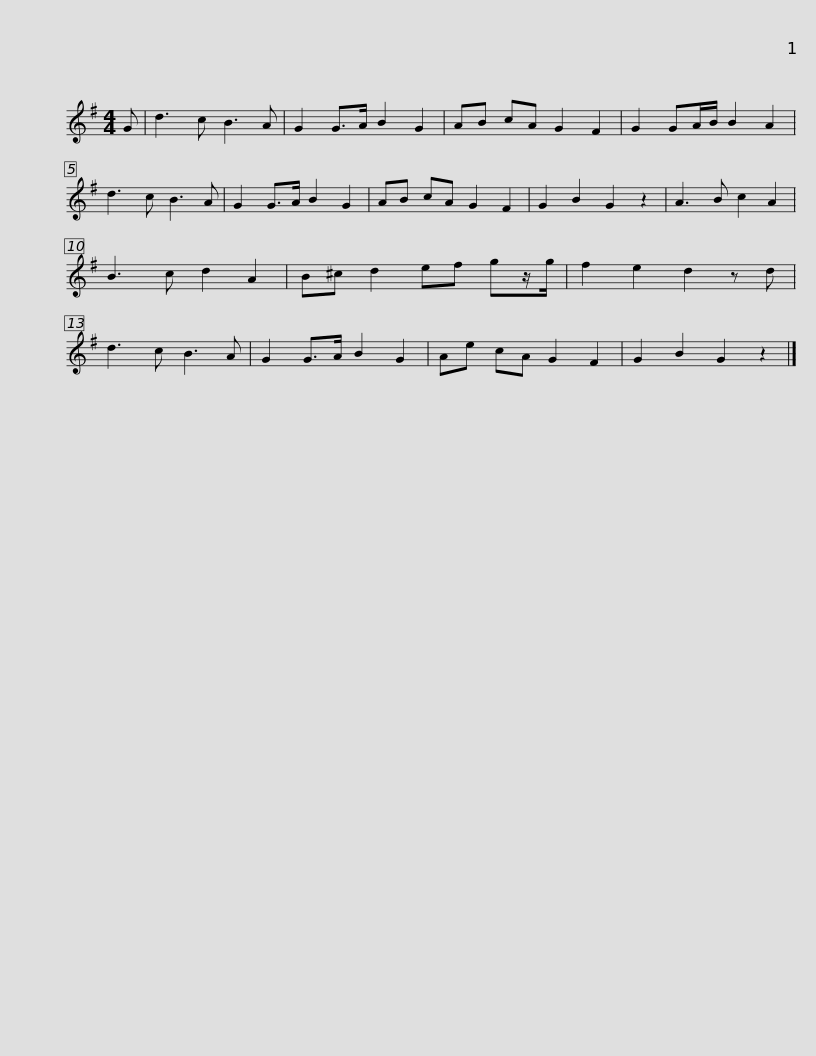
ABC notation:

X:1
L:1/8
M:4/4
I:linebreak $
K:G
V:1 treble
V:1
 G | d3 c B3 A | G2 G>A B2 G2 | AB cA G2 F2 | G2 GA/B/ B2 A2 | %5
 d3 c B3 A | G2 G>A B2 G2 | AB cA G2 F2 |$ G2 B2 G2 z2 | A3 B c2 A2 | %10
 B3 c d2 A2 | B^c d2 ef gz/g/ | f2 e2 d2 z d | d3 c B3 A | G2 G>A B2 G2 | %15
 Ae cA G2 F2 |$ G2 B2 G2 z2 |] %17
